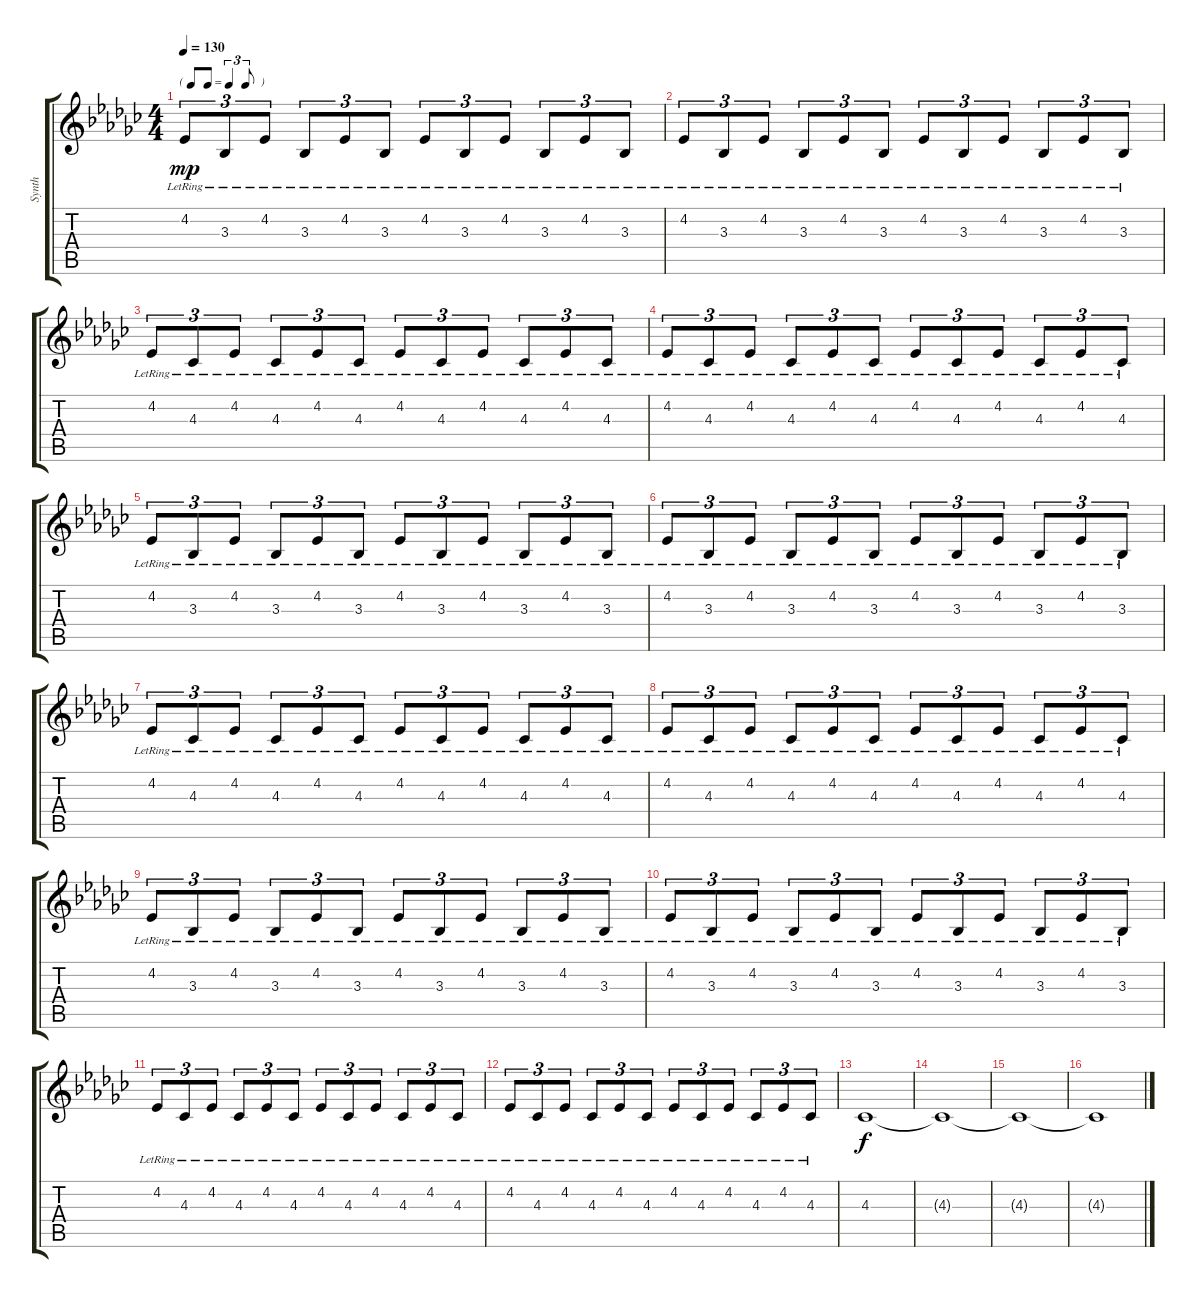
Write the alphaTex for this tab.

\track ("Synth" "Synth") {instrument lead2sawtooth}
\staff {score tabs}
\tuning (E4 B3 G3 D3 A2 E2) {hide}
\ts (4 4)
\tf triplet8th
\tempo 130
\clef g2
\ks gb
4.2{lr}.8{tu (3 2) dy mp} 3.3{lr}.8{tu (3 2)} 4.2{lr}.8{tu (3 2)} 3.3{lr}.8{tu (3 2)} 4.2{lr}.8{tu (3 2)} 3.3{lr}.8{tu (3 2)} 4.2{lr}.8{tu (3 2)} 3.3{lr}.8{tu (3 2)} 4.2{lr}.8{tu (3 2)} 3.3{lr}.8{tu (3 2)} 4.2{lr}.8{tu (3 2)} 3.3{lr}.8{tu (3 2)} |
4.2{lr}.8{tu (3 2)} 3.3{lr}.8{tu (3 2)} 4.2{lr}.8{tu (3 2)} 3.3{lr}.8{tu (3 2)} 4.2{lr}.8{tu (3 2)} 3.3{lr}.8{tu (3 2)} 4.2{lr}.8{tu (3 2)} 3.3{lr}.8{tu (3 2)} 4.2{lr}.8{tu (3 2)} 3.3{lr}.8{tu (3 2)} 4.2{lr}.8{tu (3 2)} 3.3{lr}.8{tu (3 2)} |
4.2{lr}.8{tu (3 2)} 4.3{lr}.8{tu (3 2)} 4.2{lr}.8{tu (3 2)} 4.3{lr}.8{tu (3 2)} 4.2{lr}.8{tu (3 2)} 4.3{lr}.8{tu (3 2)} 4.2{lr}.8{tu (3 2)} 4.3{lr}.8{tu (3 2)} 4.2{lr}.8{tu (3 2)} 4.3{lr}.8{tu (3 2)} 4.2{lr}.8{tu (3 2)} 4.3{lr}.8{tu (3 2)} |
4.2{lr}.8{tu (3 2)} 4.3{lr}.8{tu (3 2)} 4.2{lr}.8{tu (3 2)} 4.3{lr}.8{tu (3 2)} 4.2{lr}.8{tu (3 2)} 4.3{lr}.8{tu (3 2)} 4.2{lr}.8{tu (3 2)} 4.3{lr}.8{tu (3 2)} 4.2{lr}.8{tu (3 2)} 4.3{lr}.8{tu (3 2)} 4.2{lr}.8{tu (3 2)} 4.3{lr}.8{tu (3 2)} |
4.2{lr}.8{tu (3 2)} 3.3{lr}.8{tu (3 2)} 4.2{lr}.8{tu (3 2)} 3.3{lr}.8{tu (3 2)} 4.2{lr}.8{tu (3 2)} 3.3{lr}.8{tu (3 2)} 4.2{lr}.8{tu (3 2)} 3.3{lr}.8{tu (3 2)} 4.2{lr}.8{tu (3 2)} 3.3{lr}.8{tu (3 2)} 4.2{lr}.8{tu (3 2)} 3.3{lr}.8{tu (3 2)} |
4.2{lr}.8{tu (3 2)} 3.3{lr}.8{tu (3 2)} 4.2{lr}.8{tu (3 2)} 3.3{lr}.8{tu (3 2)} 4.2{lr}.8{tu (3 2)} 3.3{lr}.8{tu (3 2)} 4.2{lr}.8{tu (3 2)} 3.3{lr}.8{tu (3 2)} 4.2{lr}.8{tu (3 2)} 3.3{lr}.8{tu (3 2)} 4.2{lr}.8{tu (3 2)} 3.3{lr}.8{tu (3 2)} |
4.2{lr}.8{tu (3 2)} 4.3{lr}.8{tu (3 2)} 4.2{lr}.8{tu (3 2)} 4.3{lr}.8{tu (3 2)} 4.2{lr}.8{tu (3 2)} 4.3{lr}.8{tu (3 2)} 4.2{lr}.8{tu (3 2)} 4.3{lr}.8{tu (3 2)} 4.2{lr}.8{tu (3 2)} 4.3{lr}.8{tu (3 2)} 4.2{lr}.8{tu (3 2)} 4.3{lr}.8{tu (3 2)} |
4.2{lr}.8{tu (3 2)} 4.3{lr}.8{tu (3 2)} 4.2{lr}.8{tu (3 2)} 4.3{lr}.8{tu (3 2)} 4.2{lr}.8{tu (3 2)} 4.3{lr}.8{tu (3 2)} 4.2{lr}.8{tu (3 2)} 4.3{lr}.8{tu (3 2)} 4.2{lr}.8{tu (3 2)} 4.3{lr}.8{tu (3 2)} 4.2{lr}.8{tu (3 2)} 4.3{lr}.8{tu (3 2)} |
4.2{lr}.8{tu (3 2)} 3.3{lr}.8{tu (3 2)} 4.2{lr}.8{tu (3 2)} 3.3{lr}.8{tu (3 2)} 4.2{lr}.8{tu (3 2)} 3.3{lr}.8{tu (3 2)} 4.2{lr}.8{tu (3 2)} 3.3{lr}.8{tu (3 2)} 4.2{lr}.8{tu (3 2)} 3.3{lr}.8{tu (3 2)} 4.2{lr}.8{tu (3 2)} 3.3{lr}.8{tu (3 2)} |
4.2{lr}.8{tu (3 2)} 3.3{lr}.8{tu (3 2)} 4.2{lr}.8{tu (3 2)} 3.3{lr}.8{tu (3 2)} 4.2{lr}.8{tu (3 2)} 3.3{lr}.8{tu (3 2)} 4.2{lr}.8{tu (3 2)} 3.3{lr}.8{tu (3 2)} 4.2{lr}.8{tu (3 2)} 3.3{lr}.8{tu (3 2)} 4.2{lr}.8{tu (3 2)} 3.3{lr}.8{tu (3 2)} |
4.2{lr}.8{tu (3 2)} 4.3{lr}.8{tu (3 2)} 4.2{lr}.8{tu (3 2)} 4.3{lr}.8{tu (3 2)} 4.2{lr}.8{tu (3 2)} 4.3{lr}.8{tu (3 2)} 4.2{lr}.8{tu (3 2)} 4.3{lr}.8{tu (3 2)} 4.2{lr}.8{tu (3 2)} 4.3{lr}.8{tu (3 2)} 4.2{lr}.8{tu (3 2)} 4.3{lr}.8{tu (3 2)} |
4.2{lr}.8{tu (3 2)} 4.3{lr}.8{tu (3 2)} 4.2{lr}.8{tu (3 2)} 4.3{lr}.8{tu (3 2)} 4.2{lr}.8{tu (3 2)} 4.3{lr}.8{tu (3 2)} 4.2{lr}.8{tu (3 2)} 4.3{lr}.8{tu (3 2)} 4.2{lr}.8{tu (3 2)} 4.3{lr}.8{tu (3 2)} 4.2{lr}.8{tu (3 2)} 4.3{lr}.8{tu (3 2)} |
4.3.1{dy f} |
4.3{t}.1 |
4.3{t}.1 |
4.3{t}.1
